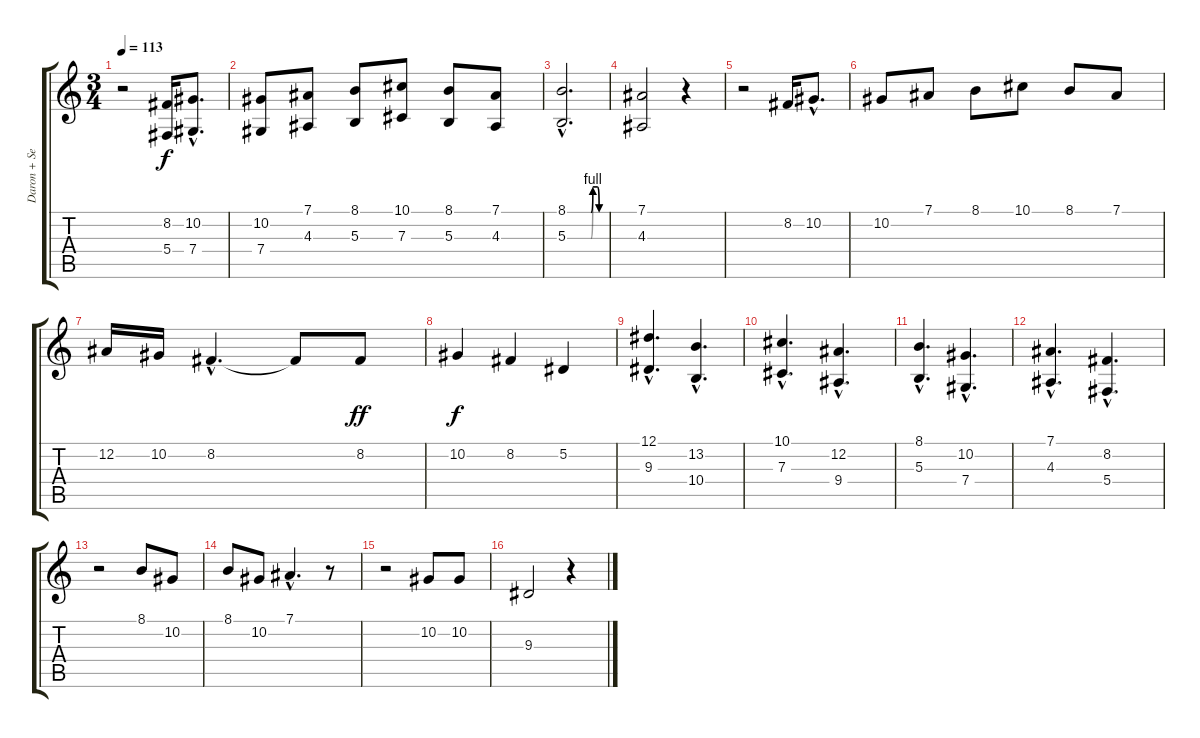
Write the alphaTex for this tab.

\track ("Daron + Serj Tankian" "Daron + Se") {instrument clarinet}
\staff {score tabs}
\tuning (Eb4 Bb3 Gb3 Db3 Ab2 Db2) {hide}
\ts (3 4)
\tempo 113
\clef g2
\ks c
r.2{dy f} (8.2 5.4).16 (10.2{hac} 7.4{hac}).8{d} |
(10.2 7.4).8 (7.1 4.3).8 (8.1 5.3).8 (10.1 7.3).8 (8.1 5.3).8 (7.1 4.3).8 |
(8.1{be (custom 0 0 37 0 40 4 47 4 50 0 60 0) hac} 5.3{be (custom 0 0 37 0 40 4 47 4 50 0 60 0) hac}).2{d} |
(7.1 4.3).2 r.4 |
r.2 8.2.16 10.2{hac}.8{d} |
10.2.8 7.1.8 8.1.8 10.1.8 8.1.8 7.1.8 |
12.2.16 10.2.16 8.2{hac}.4{d} 8.2{t}.8 8.2.8{dy ff} |
10.2.4{dy f} 8.2.4 5.2.4 |
(12.1{hac} 9.3{hac}).4{d} (13.2{hac} 10.4{hac}).4{d} |
(10.1{hac} 7.3{hac}).4{d} (12.2{hac} 9.4{hac}).4{d} |
(8.1{hac} 5.3{hac}).4{d} (10.2{hac} 7.4{hac}).4{d} |
(7.1{hac} 4.3{hac}).4{d} (8.2{hac} 5.4{hac}).4{d} |
r.2 8.1.8 10.2.8 |
8.1.8 10.2.8 7.1{hac}.4{d} r.8 |
r.2 10.2.8 10.2.8 |
9.3.2 r.4
